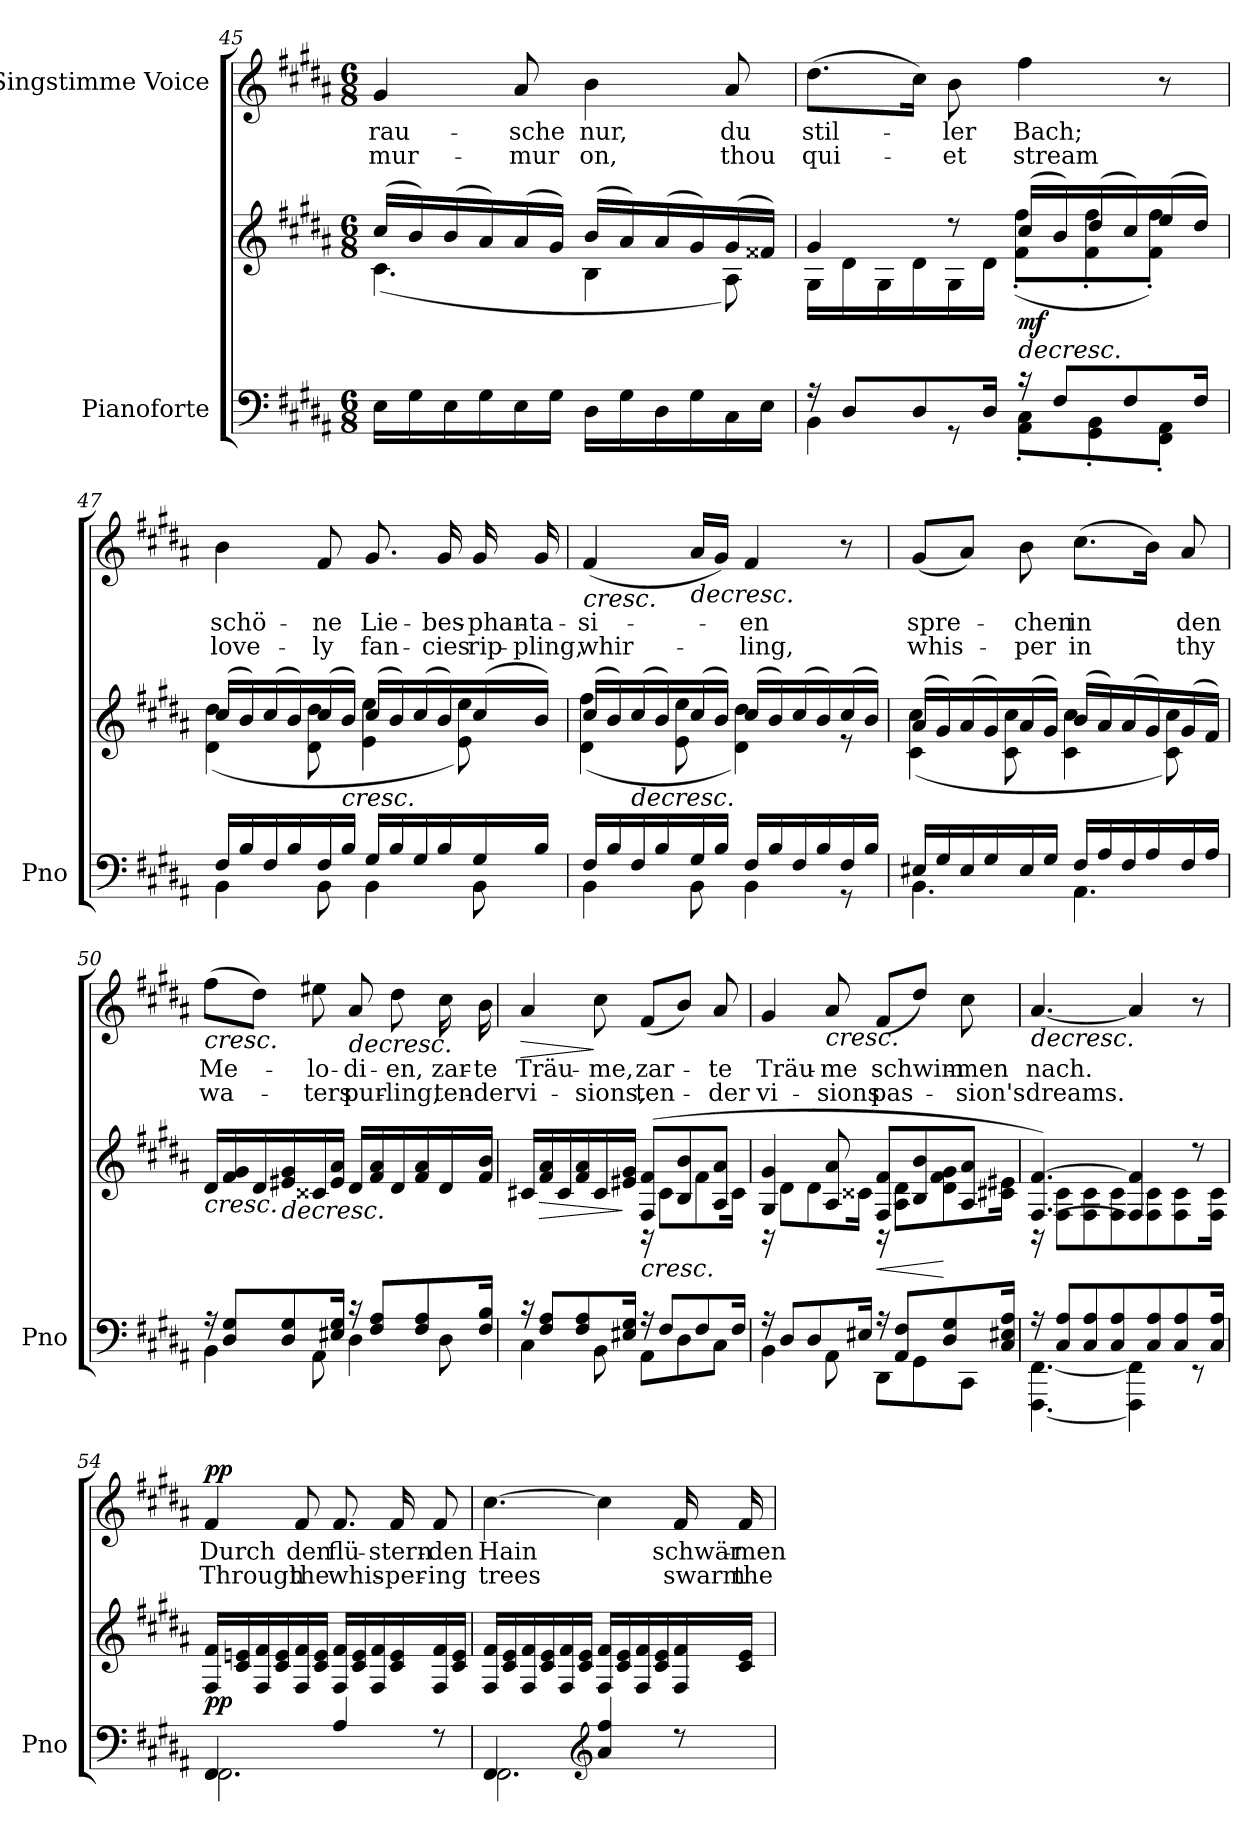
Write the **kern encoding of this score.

**kern	**kern	**dynam	**kern	**text	**text	**dynam
*part2	*part2	*part2	*part1	*part1	*part1	*part1
*staff3	*staff2	*staff2/3	*staff1	*staff1	*staff1	*staff1
*I"Pianoforte	*	*	*I"Singstimme Voice	*	*	*
*I'Pno	*	*	*	*	*	*
*clefF4	*clefG2	*	*clefG2	*	*	*
*k[f#c#g#d#a#]	*k[f#c#g#d#a#]	*	*k[f#c#g#d#a#]	*	*	*
*M6/8	*M6/8	*	*M6/8	*	*	*
=45	=45	=45	=45	=45	=45	=45
*	*^	*	*	*	*	*
16E\LL	(<16cc#/LL	(4.c#\	.	4g#/	rau-	mur-	.
16G#\	16b/)	.	.	.	.	.	.
16E\	(<16b/	.	.	.	.	.	.
16G#\	16a#/)	.	.	.	.	.	.
16E\	(<16a#/	.	.	8a#/	-sche	-mur	.
16G#\JJ	16g#/JJ)	.	.	.	.	.	.
16D#\LL	(<16b/LL	4B\	.	4b\	nur,	on,	.
16G#\	16a#/)	.	.	.	.	.	.
16D#\	(<16a#/	.	.	.	.	.	.
16G#\	16g#/)	.	.	.	.	.	.
16C#\	(<16g#/	8A#\)	.	8a#/	du	thou	.
16E\JJ	16f##X/JJ)	.	.	.	.	.	.
=46	=46	=46	=46	=46	=46	=46	=46
*^	*	*	*	*	*	*	*
16r	4BB\	4g#/	16G#\LL	.	(8.dd#\L	stil-	qui-	.
8D#/L	.	.	16d#\	.	.	.	.	.
.	.	.	16G#\	.	.	.	.	.
8D#/	.	.	16d#\	.	16cc#\Jk)	.	.	.
.	8r	8r	16G#\	.	8b\	-ler	-et	.
16D#/Jk	.	.	16d#\JJ	.	.	.	.	.
!	!	!	!	!LO:HP:b	!	!	!	!
!	!	!	!	!LO:DY:n=1:b	!	!	!	!
16r	8AA#\' 8C#\'L	(<16cc#/LL	(8f#\' 8ff#\'L	> mf	4ff#\	Bach;	stream	.
8F#/L	.	16b/)	.	.	.	.	.	.
.	8GG#\' 8BB\'	(<16dd#/	8f#\' 8ff#\'	.	.	.	.	.
8F#/	.	16cc#/)	.	.	.	.	.	.
.	8FF#\' 8AA#\'J	(<16ee/	8f#\' 8ff#\'J)	.	8r	.	.	.
16F#/Jk	.	16dd#/JJ)	.	.	.	.	.	.
=47	=47	=47	=47	=47	=47	=47	=47	=47
16F#/LL	4BB\	(<16cc#/LL	(4d#\ 4dd#\	.	4b\	schö-	love-	.
16B/	.	16b/)	.	.	.	.	.	.
16F#/	.	(<16cc#/	.	.	.	.	.	.
16B/	.	16b/)	.	.	.	.	.	.
16F#/	8BB\	(<16cc#/	8d#\ 8dd#\	.	8f#/	-ne	-ly	.
!	!	!	!	!LO:HP:b	!	!	!	!
16B/JJ	.	16b/JJ)	.	<	.	.	.	.
16G#/LL	4BB\	(<16cc#/LL	4e\ 4ee\	.	8.g#/	Lie-	fan-	.
16B/	.	16b/)	.	.	.	.	.	.
16G#/	.	(<16cc#/	.	.	.	.	.	.
16B/	.	16b/)	.	.	16g#/	-bes-	-cies	.
16G#/	8BB\	(<16cc#/	8e\ 8ee\)	]	16g#/	-phan-	rip-	.
16B/JJ	.	16b/JJ)	.	.	16g#/	-ta-	-pling,	.
=48	=48	=48	=48	=48	=48	=48	=48	=48
!	!	!	!	!	!	!	!	!LO:HP:b
16F#/LL	4BB\	(<16cc#/LL	(4d#\ 4ff#\	.	(4f#/	-si-	whir-	<
16B/	.	16b/)	.	.	.	.	.	.
!	!	!	!	!LO:HP:b	!	!	!	!
16F#/	.	(<16cc#/	.	>	.	.	.	.
16B/	.	16b/)	.	.	.	.	.	.
!	!	!	!	!	!	!	!	!LO:HP:b
16G#/	8BB\	(<16cc#/	8e\ 8ee\	.	16a#/LL	.	.	>
16B/JJ	.	16b/JJ)	.	.	16g#/JJ)	.	.	.
16F#/LL	4BB\	(<16cc#/LL	4d#\ 4dd#\)	[	4f#/	-en	-ling,	[
16B/	.	16b/)	.	.	.	.	.	.
16F#/	.	(<16cc#/	.	.	.	.	.	.
16B/	.	16b/)	.	.	.	.	.	.
16F#/	8r	(<16cc#/	8r	.	8r	.	.	.
16B/JJ	.	16b/JJ)	.	.	.	.	.	.
=49	=49	=49	=49	=49	=49	=49	=49	=49
16E#X/LL	4.BB\	(<16a#/LL	(4c#\ 4cc#\	.	(8g#/L	spre-	whis-	.
16G#/	.	16g#/)	.	.	.	.	.	.
16E#/	.	(<16a#/	.	.	8a#/J)	.	.	.
16G#/	.	16g#/)	.	.	.	.	.	.
16E#/	.	(<16a#/	8c#\ 8cc#\	.	8b\	-chen	-per	.
16G#/JJ	.	16g#/JJ)	.	.	.	.	.	.
16F#/LL	4.AA#\	(<16b/LL	4c#\ 4cc#\	.	(8.cc#\L	in	in	.
16A#/	.	16a#/)	.	.	.	.	.	.
16F#/	.	(<16a#/	.	.	.	.	.	.
16A#/	.	16g#/)	.	.	16b\Jk)	.	.	.
16F#/	.	(<16g#/	8c#\ 8cc#\)	.	8a#/	den	thy	.
16A#/JJ	.	16f#/JJ)	.	.	.	.	.	.
*	*	*v	*v	*	*	*	*	*
=50	=50	=50	=50	=50	=50	=50	=50
!	!	!	!LO:HP:b	!	!	!	!LO:HP:b
16r	4BB\	16d#/LL	<	(8ff#\L	Me-	wa-	<
8D#/ 8G#/L	.	16f#/ 16g#/	.	.	.	.	.
.	.	16d#/	.	8dd#\J)	.	.	.
!	!	!	!LO:HP:n=1:b	!	!	!	!
8D#/ 8G#/	.	16e#X/ 16g#/	] >	.	.	.	.
.	8AA#\	16c##X/	.	8ee#X\	-lo-	-ters	]
16E#X/ 16G#/Jk	.	16e#/ 16a#/JJ	.	.	.	.	.
!	!	!	!	!	!	!	!LO:HP:b
16r	4D#\	16d#/LL	[	8a#/	-di-	pur-	>
8F#/ 8A#/L	.	16f#/ 16a#/	.	.	.	.	.
.	.	16d#/	.	8dd#\	-en,	-ling,	.
8F#/ 8A#/	.	16f#/ 16a#/	.	.	.	.	.
.	8D#\	16d#/	.	16cc#\	zar-	ten-	[
16F#/ 16B/Jk	.	16f#/ 16b/JJ	.	16b\	-te	-der	.
=51	=51	=51	=51	=51	=51	=51	=51
*	*	*^	*	*	*	*	*
!	!	!	!	!	!	!	!	!LO:HP:b
16r	4C#\	16c#X/LL	4.ryy	.	4a#/	Träu-	vi-	>
!	!	!	!	!LO:HP:b	!	!	!	!
8F#/ 8A#/L	.	16f#/ 16a#/	.	>	.	.	.	.
.	.	16c#/	.	.	.	.	.	.
8F#/ 8A#/	.	16f#/ 16a#/	.	.	.	.	.	.
.	8BB\	16c#/	.	.	8cc#\	-me,	-sions,	]
16E#X/ 16G#/Jk	.	16e#X/ 16g#/JJ	.	]	.	.	.	.
!	!	!	!	!LO:HP:b	!	!	!	!
16r	8AA#\L	(8F#/ 8f#/L	16r	<	(8f#/L	zar-	ten-	.
8F#/L	.	.	8c#\L	.	.	.	.	.
.	8D#\	8B/ 8b/	.	.	8b/J)	.	.	.
8F#/	.	.	8f#\	]	.	.	.	.
.	8C#\J	8A#/ 8a#/J	.	.	8a#/	-te	-der	.
16F#/Jk	.	.	16c#\Jk	.	.	.	.	.
=52	=52	=52	=52	=52	=52	=52	=52	=52
16r	4BB\	4G#/ 4g#/	16r	.	4g#/	Träu-	vi-	.
8D#/L	.	.	8d#\L	.	.	.	.	.
8D#/	.	.	8d#\	.	.	.	.	.
!	!	!	!	!	!	!	!	!LO:HP:b
.	8AA#\	8A#/ 8a#/	.	.	8a#/	-me	-sions	<
16E#X/Jk	.	.	16c##X\Jk	.	.	.	.	.
!	!	!	!	!LO:HP:b	!	!	!	!
16r	8DD#\L	8F#/ 8f#/L	16r	<	(8f#/L	schwim-	pas-	.
8AA#/ 8F#/L	.	.	8A#\ 8d#\L	.	.	.	.	.
.	8GG#\	8B/ 8b/	.	.	8dd#/J)	.	.	]
8D#/ 8G#/	.	.	8d#\ 8f#\ 8g#\	[	.	.	.	.
.	8CC#\J	8A#/ 8a#/J	.	.	8cc#\	-men	-sion's	.
16C#/ 16E#X/ 16A#/Jk	.	.	16c#X\ 16e#X\Jk	.	.	.	.	.
=53	=53	=53	=53	=53	=53	=53	=53	=53
!	!	!	!	!	!	!	!	!LO:HP:b
16r	[4.FFF#\ [4.FF#\	[<4.F#/ [4.f#/)	16r	.	[4.a#/	nach.	dreams.	>
8C#/ 8A#/L	.	.	8F#\ 8c#\L	.	.	.	.	.
8C#/ 8A#/	.	.	8F#\ 8c#\	.	.	.	.	.
8C#/ 8A#/	.	.	8F#\ 8c#\	.	.	.	.	.
.	4FFF#\] 4FF#\]	4F#/] 4f#/]	.	[	4a#/]	.	.	[
8C#/ 8A#/	.	.	8F#\ 8c#\	.	.	.	.	.
8C#/ 8A#/	.	.	8F#\ 8c#\	.	.	.	.	.
.	8r	8r	.	.	8r	.	.	.
16C#/ 16A#/Jk	.	.	16F#\ 16c#\Jk	.	.	.	.	.
=54	=54	=54	=54	=54	=54	=54	=54	=54
!	!	!	!	!LO:DY:b	!	!	!	!LO:DY:a
*	*	*v	*v	*	*	*	*	*
4.FF#/	2.FF#\	16F#/ 16f#/LL	pp	4f#/	Durch	Through	pp
.	.	16c#/ 16en/	.	.	.	.	.
.	.	16F#/ 16f#/	.	.	.	.	.
.	.	16c#/ 16e/	.	.	.	.	.
.	.	16F#/ 16f#/	.	8f#/	den	the	.
.	.	16c#/ 16e/JJ	.	.	.	.	.
4A#/	.	16F#/ 16f#/LL	.	8.f#/	flü-	whis-	.
.	.	16c#/ 16e/	.	.	.	.	.
.	.	16F#/ 16f#/	.	.	.	.	.
.	.	16c#/ 16e/	.	16f#/	-stern-	-per-	.
8r	.	16F#/ 16f#/	.	8f#/	-den	-ing	.
.	.	16c#/ 16e/JJ	.	.	.	.	.
=55	=55	=55	=55	=55	=55	=55	=55
4.FF#/	2.FF#\	16F#/ 16f#/LL	.	[4.cc#\	Hain	trees	.
.	.	16c#/ 16e/	.	.	.	.	.
.	.	16F#/ 16f#/	.	.	.	.	.
.	.	16c#/ 16e/	.	.	.	.	.
.	.	16F#/ 16f#/	.	.	.	.	.
.	.	16c#/ 16e/JJ	.	.	.	.	.
*clefG2	*	*	*	*	*	*	*
4a#/ 4ff#/	.	16F#/ 16f#/LL	.	4cc#\]	.	.	]
.	.	16c#/ 16e/	.	.	.	.	.
.	.	16F#/ 16f#/	.	.	.	.	.
.	.	16c#/ 16e/	.	.	.	.	.
8r	.	16F#/ 16f#/	.	16f#/	schwär-	swarm	.
.	.	16c#/ 16e/JJ	.	16f#/	-men	the	.
*v	*v	*	*	*	*	*	*
=	=	=	=	=	=	=
*-	*-	*-	*-	*-	*-	*-
